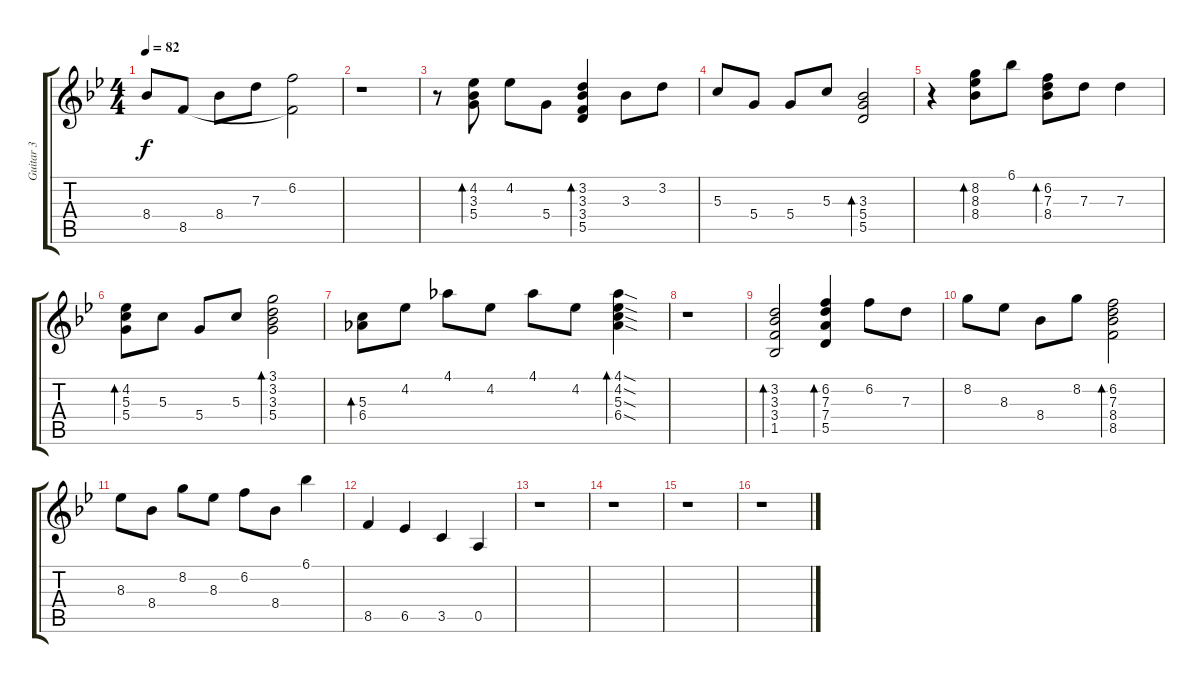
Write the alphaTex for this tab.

\track ("Guitar 3" "Guitar 3") {instrument electricguitarclean}
\staff {score tabs}
\tuning (E4 B3 G3 D3 A2 E2) {hide}
\ts (4 4)
\tempo 82
\clef g2
\ks bb
8.4.8{dy f} 8.5.8 8.4.8 7.3.8 (6.2 8.5{t}).2 |
r.1 |
r.8 (4.2 3.3 5.4).8{bd 30} 4.2.8 5.4.8 (3.2 3.3 3.4 5.5).4{bd 30} 3.3.8 3.2.8 |
5.3.8 5.4.8 5.4.8 5.3.8 (3.3 5.4 5.5).2{bd 480} |
r.4 (8.2 8.3 8.4).8{bd 60} 6.1.8 (6.2 7.3 8.4).8{bd 480} 7.3.8 7.3.4 |
(4.2 5.3 5.4).8{bd 480} 5.3.8 5.4.8 5.3.8 (3.1 3.2 3.3 5.4).2{bd 480} |
(5.3 6.4).8{bd 60} 4.2.8 4.1.8 4.2.8 4.1.8 4.2.8 (4.1{sod} 4.2{sod} 5.3{sod} 6.4{sod}).4{bd 60} |
r.1 |
(3.2 3.3 3.4 1.5).2{bd 60} (6.2 7.3 7.4 5.5).4{bd 60} 6.2.8 7.3.8 |
8.2.8 8.3.8 8.4.8 8.2.8 (6.2 7.3 8.4 8.5).2{bd 60} |
8.3.8 8.4.8 8.2.8 8.3.8 6.2.8 8.4.8 6.1.4 |
8.5.4 6.5.4 3.5.4 0.5.4 |
r.1 |
r.1 |
r.1 |
r.1
